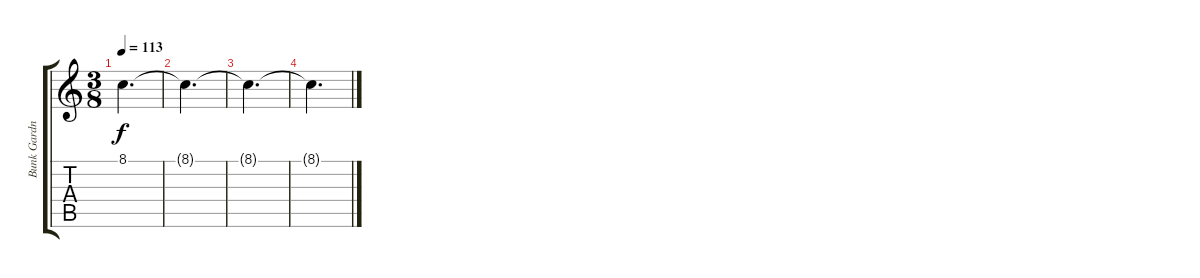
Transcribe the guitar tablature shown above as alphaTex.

\track ("Bunk Gardner" "Bunk Gardn") {instrument bassoon}
\staff {score tabs}
\tuning (E4 B3 G3 D3 A2 E2) {hide}
\ts (3 8)
\tempo 113
\clef g2
\ks c
8.1{t}.4{d dy f} |
8.1{t}.4{d} |
8.1{t}.4{d} |
8.1{t}.4{d}
